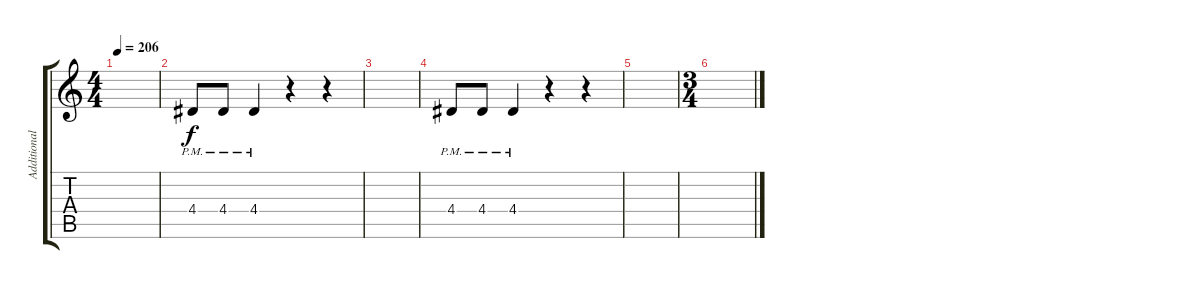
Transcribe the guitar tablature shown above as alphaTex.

\track ("Additional guitar" "Additional") {instrument overdrivenguitar}
\staff {score tabs}
\tuning (Db4 Ab3 E3 B2 Gb2 Db2) {hide}
\ts (4 4)
\tempo 206
\clef g2
\ks c
|
4.4{pm}.8 4.4{pm}.8 4.4{pm}.4 r.4 r.4 |
|
4.4{pm}.8 4.4{pm}.8 4.4{pm}.4 r.4 r.4 |
|
\ts (3 4)
